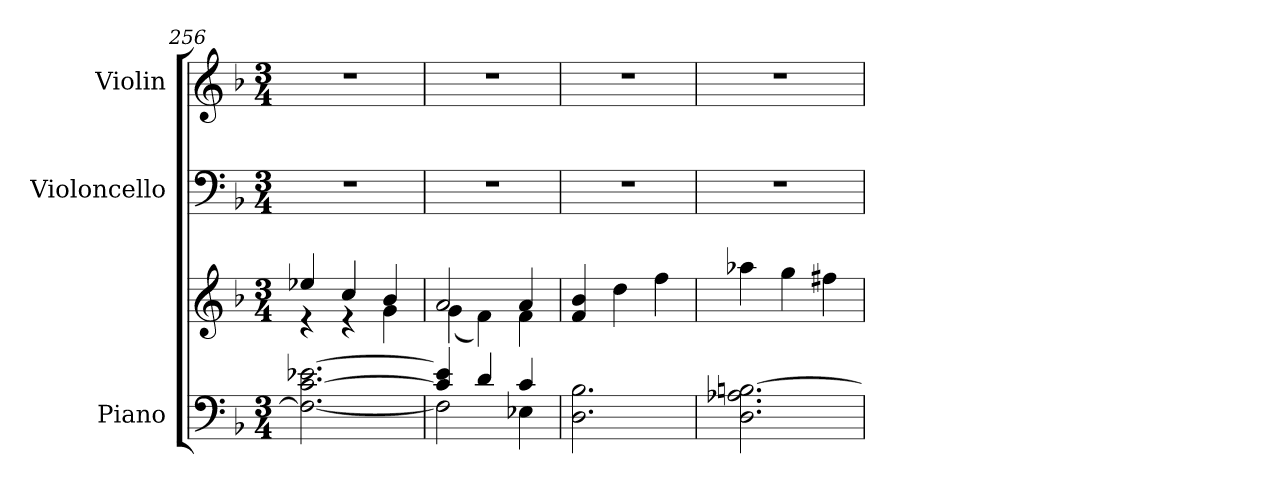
**kern	**kern	**kern	**kern
*part3	*part3	*part2	*part1
*staff4	*staff3	*staff2	*staff1
*I"Piano	*	*I"Violoncello	*I"Violin
*I'Pno	*	*I'Vc	*I'Vln
*clefF4	*clefG2	*clefF4	*clefG2
*k[b-]	*k[b-]	*k[b-]	*k[b-]
*M3/4	*M3/4	*M3/4	*M3/4
=256	=256	=256	=256
*	*^	*	*
2.F\_ [2.c\ [2.e-X\	4ee-X/	4r	2.r	2.r
.	4cc/	4r	.	.
.	4b-/	4g\	.	.
=257	=257	=257	=257	=257
*^	*	*	*	*
4c/] 4e-/]	2F\]	2a/	(<4g\	2.r	2.r
4d/	.	.	4f\)	.	.
4c/	4E-X\	4a/	4f\	.	.
*v	*v	*	*	*	*
*	*v	*v	*	*
=258	=258	=258	=258
2.D\ 2.B-\	4f/ 4b-/	2.r	2.r
.	4dd\	.	.
.	4ff\	.	.
!!LO:LB:g=z
=259	=259	=259	=259
2.D\ 2.A-X\ [2.Bn\	4aa-X\	2.r	2.r
.	4gg\	.	.
.	4ff#X\	.	.
=	=	=	=
*-	*-	*-	*-
